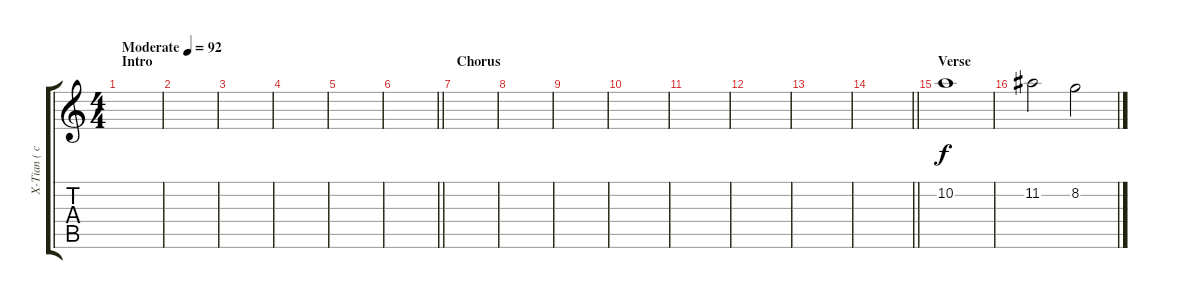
\track ("X-Tian ( clean )" "X-Tian ( c") {instrument electricguitarclean}
\staff {score tabs}
\tuning (E4 B3 G3 D3 A2 E2) {hide}
\ts (4 4)
\section ("" "Intro")
\tempo (92 "Moderate")
\clef g2
\ks c
|
|
|
|
|
\barLineRight lightlight
|
\section ("" "Chorus")
|
|
|
|
|
|
|
\barLineRight lightlight
|
\section ("" "Verse")
10.2.1{balance 0} |
11.2.2 8.2.2
